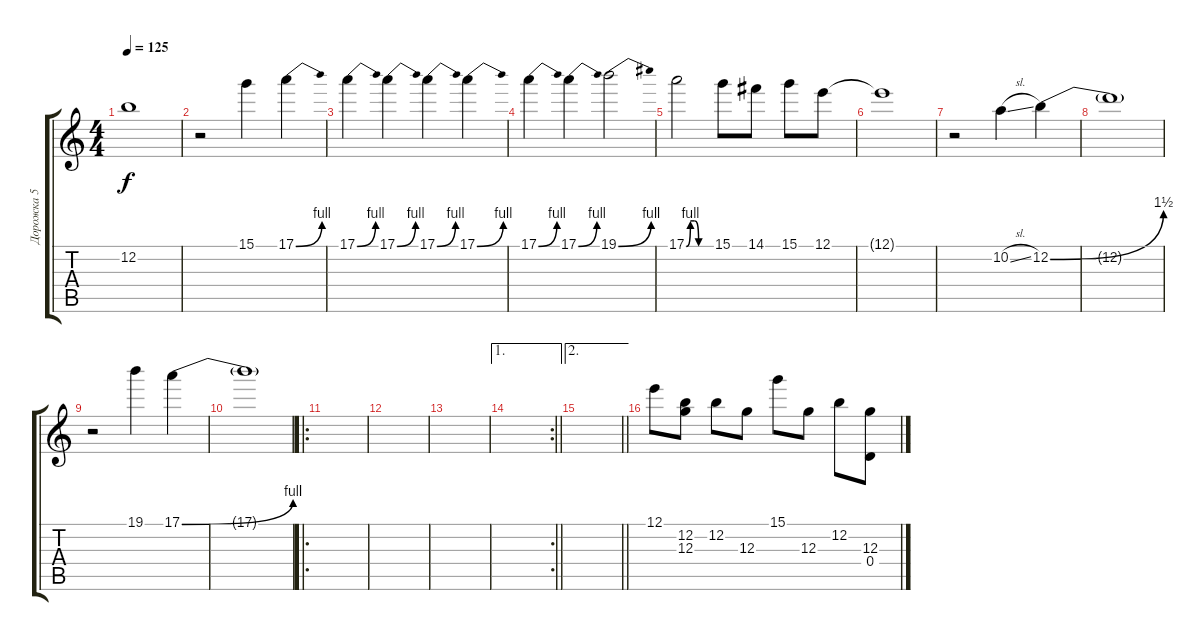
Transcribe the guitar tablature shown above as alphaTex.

\track ("Дорожка 5" "Дорожка 5") {instrument overdrivenguitar}
\staff {score tabs}
\tuning (E4 B3 G3 D3 A2 E2) {hide}
\ts (4 4)
\tempo 125
\clef g2
\ks c
12.2{t}.1{dy f} |
r.2 15.1.4 17.1{be (bend 0 0 60 4)}.4 |
17.1{be (bend 0 0 60 4)}.4 17.1{be (bend 0 0 60 4)}.4 17.1{be (bend 0 0 60 4)}.4 17.1{be (bend 0 0 60 4)}.4 |
17.1{be (bend 0 0 60 4)}.4 17.1{be (bend 0 0 60 4)}.4 19.1{be (bend 0 0 60 4)}.2 |
17.1{be (custom 0 0 10 4 20 4 30 0 60 0)}.2 15.1.8 14.1.8 15.1.8 12.1.8 |
12.1{t}.1 |
r.2 10.2{sl}.4 12.2{be (bend 0 0 60 6)}.4 |
12.2{t}.1 |
r.2 19.1.4 17.1{be (bend 0 0 60 4)}.4 |
17.1{t}.1 |
\ro
|
|
|
\ae 1
\rc 2
\barLineRight lightlight
|
\ae 2
\barLineRight lightlight
|
12.1.8{volume 0 instrument distortionguitar} (12.2 12.3).8 12.2.8 12.3.8 15.1.8 12.3.8 12.2.8 (12.3 0.4).8
